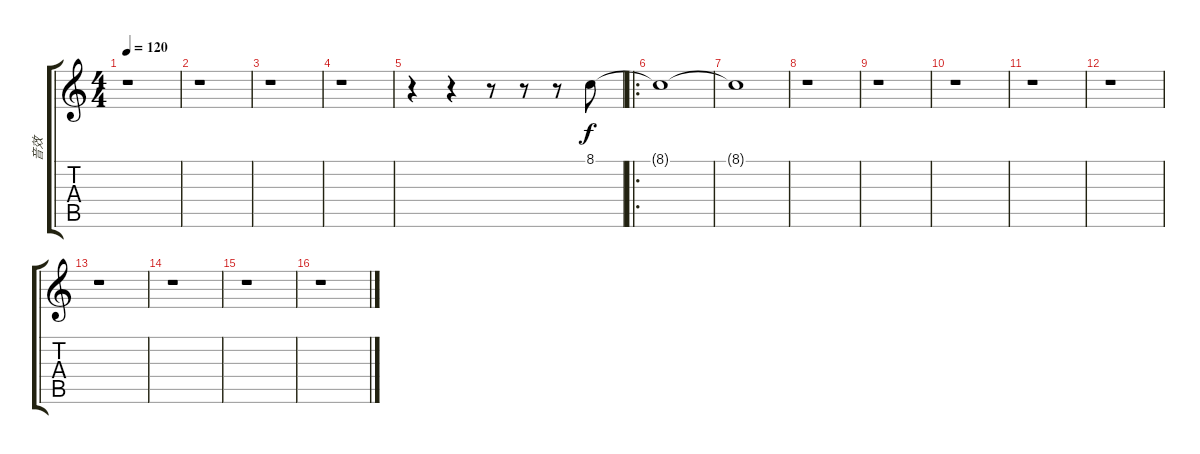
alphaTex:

\track ("音效" "音效") {instrument reversecymbal}
\staff {score tabs}
\tuning (E4 B3 G3 D3 A2 E2) {hide}
\ts (4 4)
\tempo 120
\clef g2
\ks c
r.1{dy f instrument reversecymbal} |
r.1 |
r.1 |
r.1 |
r.4 r.4 r.8 r.8 r.8 8.1.8 |
\ro
8.1{t}.1 |
8.1{t}.1 |
r.1 |
r.1 |
r.1 |
r.1 |
r.1 |
r.1 |
r.1 |
r.1 |
r.1
